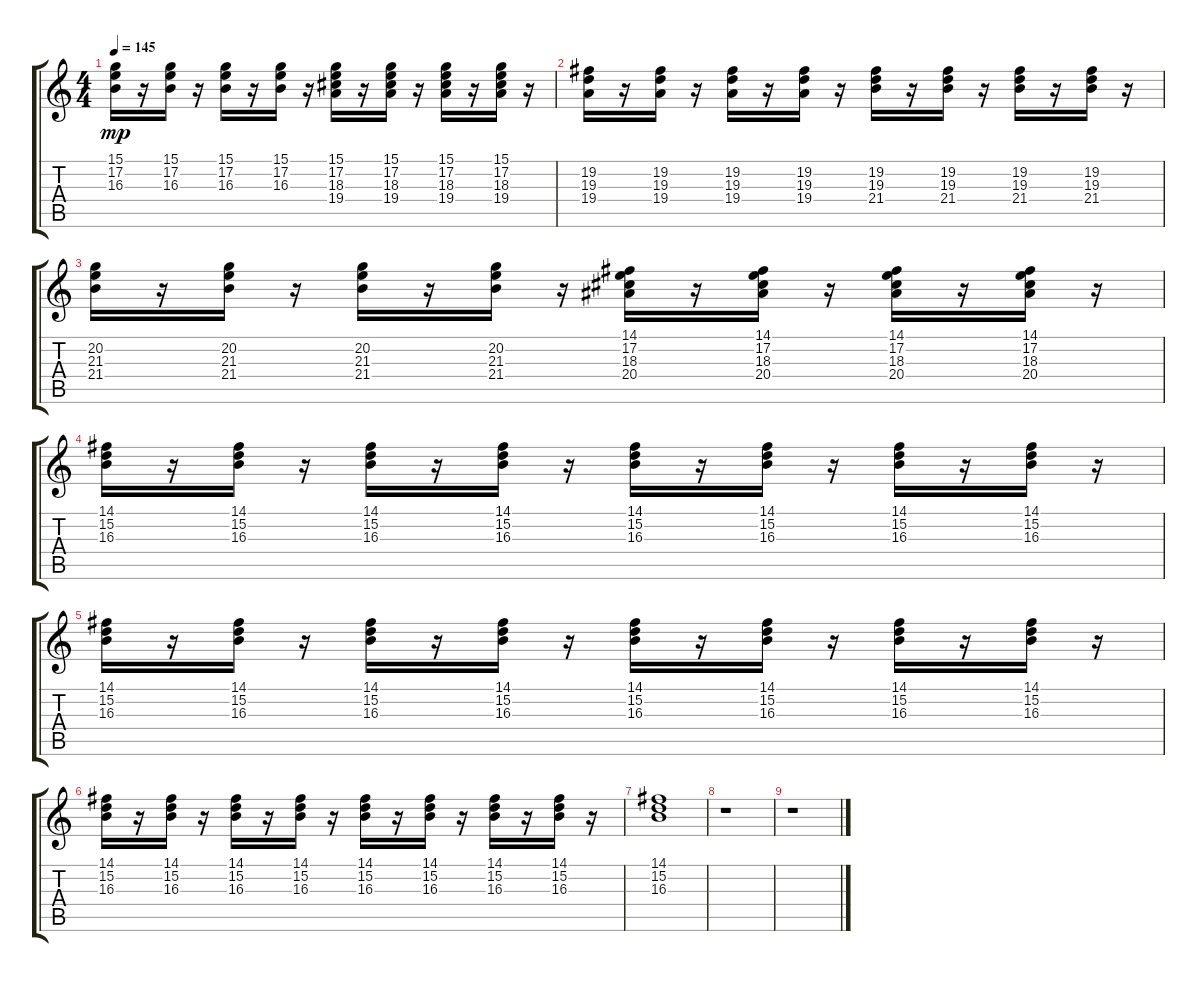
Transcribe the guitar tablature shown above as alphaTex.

\track "" {instrument brightacousticpiano}
\staff {score tabs}
\tuning (E4 B3 G3 D3 A2 E2) {hide}
\ts (4 4)
\tempo 145
\clef g2
\ks c
(15.1 17.2 16.3).16{dy mp} r.16 (15.1 17.2 16.3).16 r.16 (15.1 17.2 16.3).16 r.16 (15.1 17.2 16.3).16 r.16 (15.1 17.2 18.3 19.4).16 r.16 (15.1 17.2 18.3 19.4).16 r.16 (15.1 17.2 18.3 19.4).16 r.16 (15.1 17.2 18.3 19.4).16 r.16 |
(19.2 19.3 19.4).16 r.16 (19.2 19.3 19.4).16 r.16 (19.2 19.3 19.4).16 r.16 (19.2 19.3 19.4).16 r.16 (19.2 19.3 21.4).16 r.16 (19.2 19.3 21.4).16 r.16 (19.2 19.3 21.4).16 r.16 (19.2 19.3 21.4).16 r.16 |
(20.2 21.3 21.4).16 r.16 (20.2 21.3 21.4).16 r.16 (20.2 21.3 21.4).16 r.16 (20.2 21.3 21.4).16 r.16 (14.1 17.2 18.3 20.4).16 r.16 (14.1 17.2 18.3 20.4).16 r.16 (14.1 17.2 18.3 20.4).16 r.16 (14.1 17.2 18.3 20.4).16 r.16 |
(14.1 15.2 16.3).16 r.16 (14.1 15.2 16.3).16 r.16 (14.1 15.2 16.3).16 r.16 (14.1 15.2 16.3).16 r.16 (14.1 15.2 16.3).16 r.16 (14.1 15.2 16.3).16 r.16 (14.1 15.2 16.3).16 r.16 (14.1 15.2 16.3).16 r.16 |
(14.1 15.2 16.3).16 r.16 (14.1 15.2 16.3).16 r.16 (14.1 15.2 16.3).16 r.16 (14.1 15.2 16.3).16 r.16 (14.1 15.2 16.3).16 r.16 (14.1 15.2 16.3).16 r.16 (14.1 15.2 16.3).16 r.16 (14.1 15.2 16.3).16 r.16 |
(14.1 15.2 16.3).16 r.16 (14.1 15.2 16.3).16 r.16 (14.1 15.2 16.3).16 r.16 (14.1 15.2 16.3).16 r.16 (14.1 15.2 16.3).16 r.16 (14.1 15.2 16.3).16 r.16 (14.1 15.2 16.3).16 r.16 (14.1 15.2 16.3).16 r.16 |
(14.1 15.2 16.3).1 |
r.1 |
r.1
